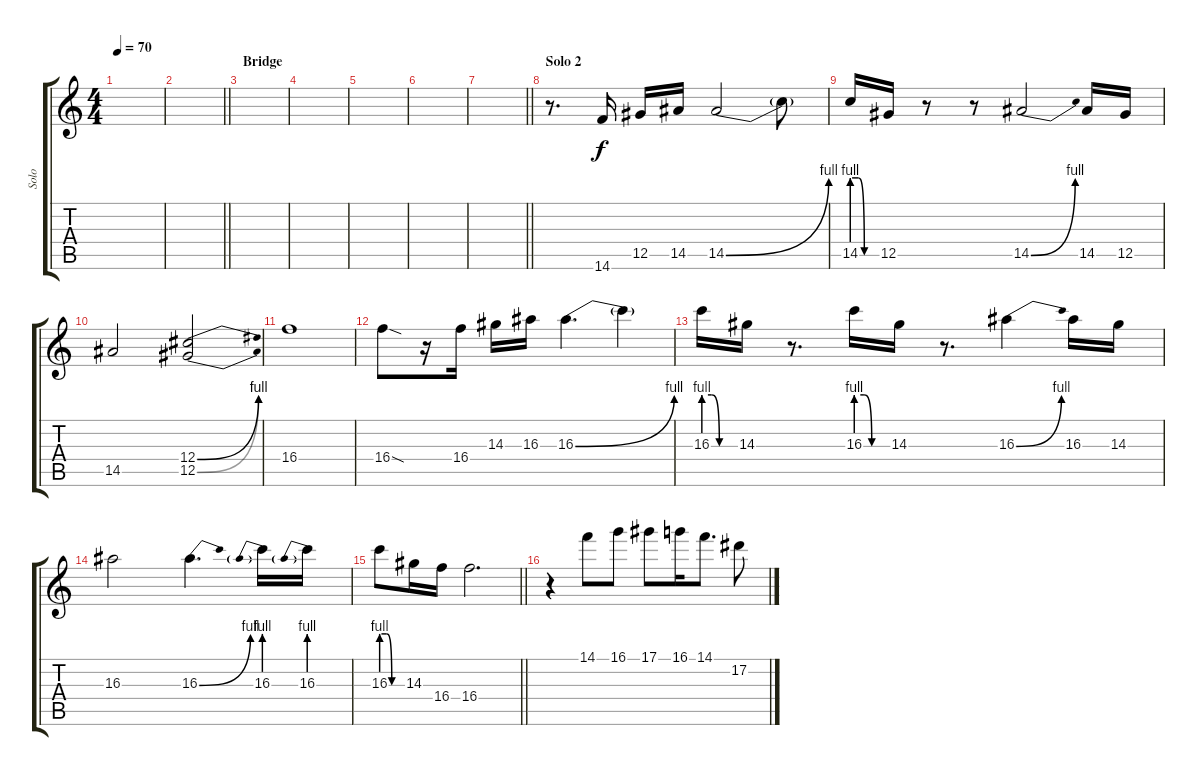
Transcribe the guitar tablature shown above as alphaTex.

\track ("Solo" "Solo") {instrument overdrivenguitar}
\staff {score tabs}
\tuning (Eb4 Bb3 Gb3 Db3 Ab2 Eb2) {hide}
\ts (4 4)
\tempo 70
\clef g2
\ks c
|
\barLineRight lightlight
|
\section ("" "Bridge")
|
|
|
|
\barLineRight lightlight
|
\section ("" "Solo 2")
r.8{d} 14.6.16 12.5.16 14.5.16 14.5{be (bend 0 0 60 4)}.2 14.5{t}.8 |
14.5{be (custom 0 4 15 4 30 0 60 0)}.16 12.5.16 r.8 r.8 14.5{be (bend 0 0 60 4)}.2 14.5.16 12.5.16 |
14.5.2 (12.4{be (bend 0 0 60 4)} 12.5{be (bend 0 0 60 4)}).2 |
16.4.1 |
16.4{sod}.8 r.16 16.4.16 14.3.16 16.3.16 16.3{be (bend 0 0 60 4)}.4{d} 16.3{t}.4 |
16.3{be (custom 0 4 15 4 30 0 60 0)}.16 14.3.16 r.8{d} 16.3{be (custom 0 4 15 4 30 0 60 0)}.16 14.3.16 r.8{d} 16.3{be (bend 0 0 60 4)}.4 16.3.16 14.3.16 |
16.3.2 16.3{be (bend 0 0 60 4)}.4{d} 16.3{be (prebend 0 4 60 4)}.16 16.3{be (prebend 0 4 60 4)}.16 |
\barLineRight lightlight
16.3{be (custom 0 4 15 4 30 0 60 0)}.8 14.3.16 16.4.16 16.4.2{d} |
\section ("" "")
r.4 14.1.8 16.1.8 17.1.8 16.1.16 14.1.8{d} 17.2.8
